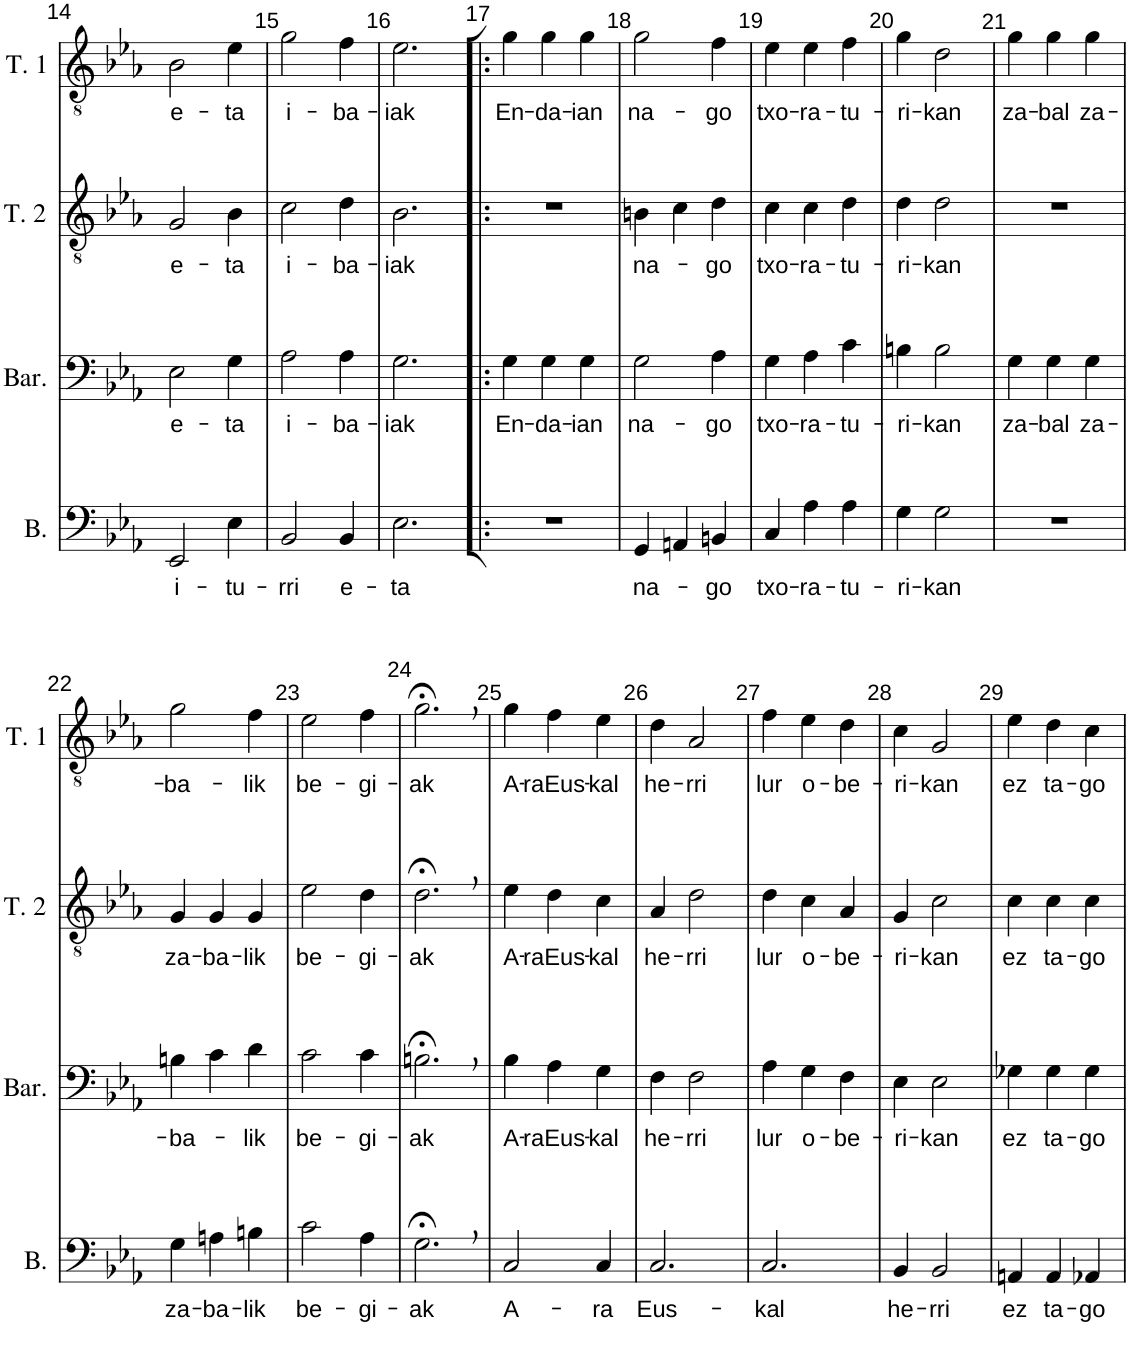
**kern	**text	**kern	**text	**kern	**text	**kern	**text
*part4	*part4	*part3	*part3	*part2	*part2	*part1	*part1
*staff4	*staff4	*staff3	*staff3	*staff2	*staff2	*staff1	*staff1
*I"Basse	*	*I"Baryton	*	*I"Ténor 2	*	*I"Ténor 1	*
*I'B.	*	*I'Bar.	*	*I'T. 2	*	*I'T. 1	*
!!LO:PB:g=z
*clefF4	*	*clefF4	*	*clefGv2	*	*clefGv2	*
*k[b-e-a-]	*	*k[b-e-a-]	*	*k[b-e-a-]	*	*k[b-e-a-]	*
*M3/4	*	*M3/4	*	*M3/4	*	*M3/4	*
=14	=14	=14	=14	=14	=14	=14	=14
!	!LO:LY:b	!	!LO:LY:b	!	!LO:LY:b	!	!LO:LY:b
2EE-/	i-	2E-\	e-	2G/	e-	2B-\	e-
!	!LO:LY:b	!	!LO:LY:b	!	!LO:LY:b	!	!LO:LY:b
4E-\	-tu-	4G\	-ta	4B-\	-ta	4e-\	-ta
=15	=15	=15	=15	=15	=15	=15	=15
!	!LO:LY:b	!	!LO:LY:b	!	!LO:LY:b	!	!LO:LY:b
2BB-/	-rri	2A-\	i-	2c\	i-	2g\	i-
!	!LO:LY:b	!	!LO:LY:b	!	!LO:LY:b	!	!LO:LY:b
4BB-/	e-	4A-\	-ba-	4d\	-ba-	4f\	-ba-
=16	=16	=16	=16	=16	=16	=16	=16
!	!LO:LY:b	!	!LO:LY:b	!	!LO:LY:b	!	!LO:LY:b
2.E-\	-ta	2.G\	-iak	2.B-\	-iak	2.e-\	-iak
=17!|:	=17!|:	=17!|:	=17!|:	=17!|:	=17!|:	=17!|:	=17!|:
!	!	!	!LO:LY:b	!	!	!	!LO:LY:b
2.r	.	4G\	En-	2.r	.	4g\	En-
!	!	!	!LO:LY:b	!	!	!	!LO:LY:b
.	.	4G\	-da-	.	.	4g\	-da-
!	!	!	!LO:LY:b	!	!	!	!LO:LY:b
.	.	4G\	-ian	.	.	4g\	-ian
=18	=18	=18	=18	=18	=18	=18	=18
!	!LO:LY:b	!	!LO:LY:b	!	!LO:LY:b	!	!LO:LY:b
4GG/	na-	2G\	na-	4Bn\	na-	2g\	na-
4AAn/	.	.	.	4c\	.	.	.
!	!LO:LY:b	!	!LO:LY:b	!	!LO:LY:b	!	!LO:LY:b
4BBn/	-go	4A-\	-go	4d\	-go	4f\	-go
=19	=19	=19	=19	=19	=19	=19	=19
!	!LO:LY:b	!	!LO:LY:b	!	!LO:LY:b	!	!LO:LY:b
4C/	txo-	4G\	txo-	4c\	txo-	4e-\	txo-
!	!LO:LY:b	!	!LO:LY:b	!	!LO:LY:b	!	!LO:LY:b
4A-\	-ra-	4A-\	-ra-	4c\	-ra-	4e-\	-ra-
!	!LO:LY:b	!	!LO:LY:b	!	!LO:LY:b	!	!LO:LY:b
4A-\	-tu-	4c\	-tu-	4d\	-tu-	4f\	-tu-
=20	=20	=20	=20	=20	=20	=20	=20
!	!LO:LY:b	!	!LO:LY:b	!	!LO:LY:b	!	!LO:LY:b
4G\	-ri-	4Bn\	-ri-	4d\	-ri-	4g\	-ri-
!	!LO:LY:b	!	!LO:LY:b	!	!LO:LY:b	!	!LO:LY:b
2G\	-kan	2B\	-kan	2d\	-kan	2d\	-kan
=21	=21	=21	=21	=21	=21	=21	=21
!	!	!	!LO:LY:b	!	!	!	!LO:LY:b
2.r	.	4G\	za-	2.r	.	4g\	za-
!	!	!	!LO:LY:b	!	!	!	!LO:LY:b
.	.	4G\	-bal	.	.	4g\	-bal
!	!	!	!LO:LY:b	!	!	!	!LO:LY:b
.	.	4G\	za-	.	.	4g\	za-
!!LO:LB:g=z
=22	=22	=22	=22	=22	=22	=22	=22
!	!LO:LY:b	!	!LO:LY:b	!	!LO:LY:b	!	!LO:LY:b
4G\	za-	4Bn\	-ba-	4G/	za-	2g\	-ba-
!	!LO:LY:b	!	!	!	!LO:LY:b	!	!
4An\	-ba-	4c\	.	4G/	-ba-	.	.
!	!LO:LY:b	!	!LO:LY:b	!	!LO:LY:b	!	!LO:LY:b
4Bn\	-lik	4d\	-lik	4G/	-lik	4f\	-lik
=23	=23	=23	=23	=23	=23	=23	=23
!	!LO:LY:b	!	!LO:LY:b	!	!LO:LY:b	!	!LO:LY:b
2c\	be-	2c\	be-	2e-\	be-	2e-\	be-
!	!LO:LY:b	!	!LO:LY:b	!	!LO:LY:b	!	!LO:LY:b
4A-\	-gi-	4c\	-gi-	4d\	-gi-	4f\	-gi-
=24	=24	=24	=24	=24	=24	=24	=24
!	!LO:LY:b	!	!LO:LY:b	!	!LO:LY:b	!	!LO:LY:b
2.G;<,\	-ak	2.Bn;<,\	-ak	2.d;<,\	-ak	2.g;<,\	-ak
=25	=25	=25	=25	=25	=25	=25	=25
!	!LO:LY:b	!	!LO:LY:b	!	!LO:LY:b	!	!LO:LY:b
2C/	A-	4B-\	A-	4e-\	A-	4g\	A-
!	!	!	!LO:LY:b	!	!LO:LY:b	!	!LO:LY:b
.	.	4A-\	-raEus-	4d\	-raEus-	4f\	-raEus-
!	!LO:LY:b	!	!LO:LY:b	!	!LO:LY:b	!	!LO:LY:b
4C/	-ra	4G\	-kal	4c\	-kal	4e-\	-kal
=26	=26	=26	=26	=26	=26	=26	=26
!	!LO:LY:b	!	!LO:LY:b	!	!LO:LY:b	!	!LO:LY:b
2.C/	Eus-	4F\	he-	4A-/	he-	4d\	he-
!	!	!	!LO:LY:b	!	!LO:LY:b	!	!LO:LY:b
.	.	2F\	-rri	2d\	-rri	2A-/	-rri
=27	=27	=27	=27	=27	=27	=27	=27
!	!LO:LY:b	!	!LO:LY:b	!	!LO:LY:b	!	!LO:LY:b
2.C/	-kal	4A-\	lur	4d\	lur	4f\	lur
!	!	!	!LO:LY:b	!	!LO:LY:b	!	!LO:LY:b
.	.	4G\	o-	4c\	o-	4e-\	o-
!	!	!	!LO:LY:b	!	!LO:LY:b	!	!LO:LY:b
.	.	4F\	-be-	4A-/	-be-	4d\	-be-
=28	=28	=28	=28	=28	=28	=28	=28
!	!LO:LY:b	!	!LO:LY:b	!	!LO:LY:b	!	!LO:LY:b
4BB-/	he-	4E-\	-ri-	4G/	-ri-	4c\	-ri-
!	!LO:LY:b	!	!LO:LY:b	!	!LO:LY:b	!	!LO:LY:b
2BB-/	-rri	2E-\	-kan	2c\	-kan	2G/	-kan
=29	=29	=29	=29	=29	=29	=29	=29
!	!LO:LY:b	!	!LO:LY:b	!	!LO:LY:b	!	!LO:LY:b
4AAn/	ez	4G-X\	ez	4c\	ez	4e-\	ez
!	!LO:LY:b	!	!LO:LY:b	!	!LO:LY:b	!	!LO:LY:b
4AA/	ta-	4G-\	ta-	4c\	ta-	4d\	ta-
!	!LO:LY:b	!	!LO:LY:b	!	!LO:LY:b	!	!LO:LY:b
4AA-X/	-go	4G-\	-go	4c\	-go	4c\	-go
=	=	=	=	=	=	=	=
*-	*-	*-	*-	*-	*-	*-	*-
